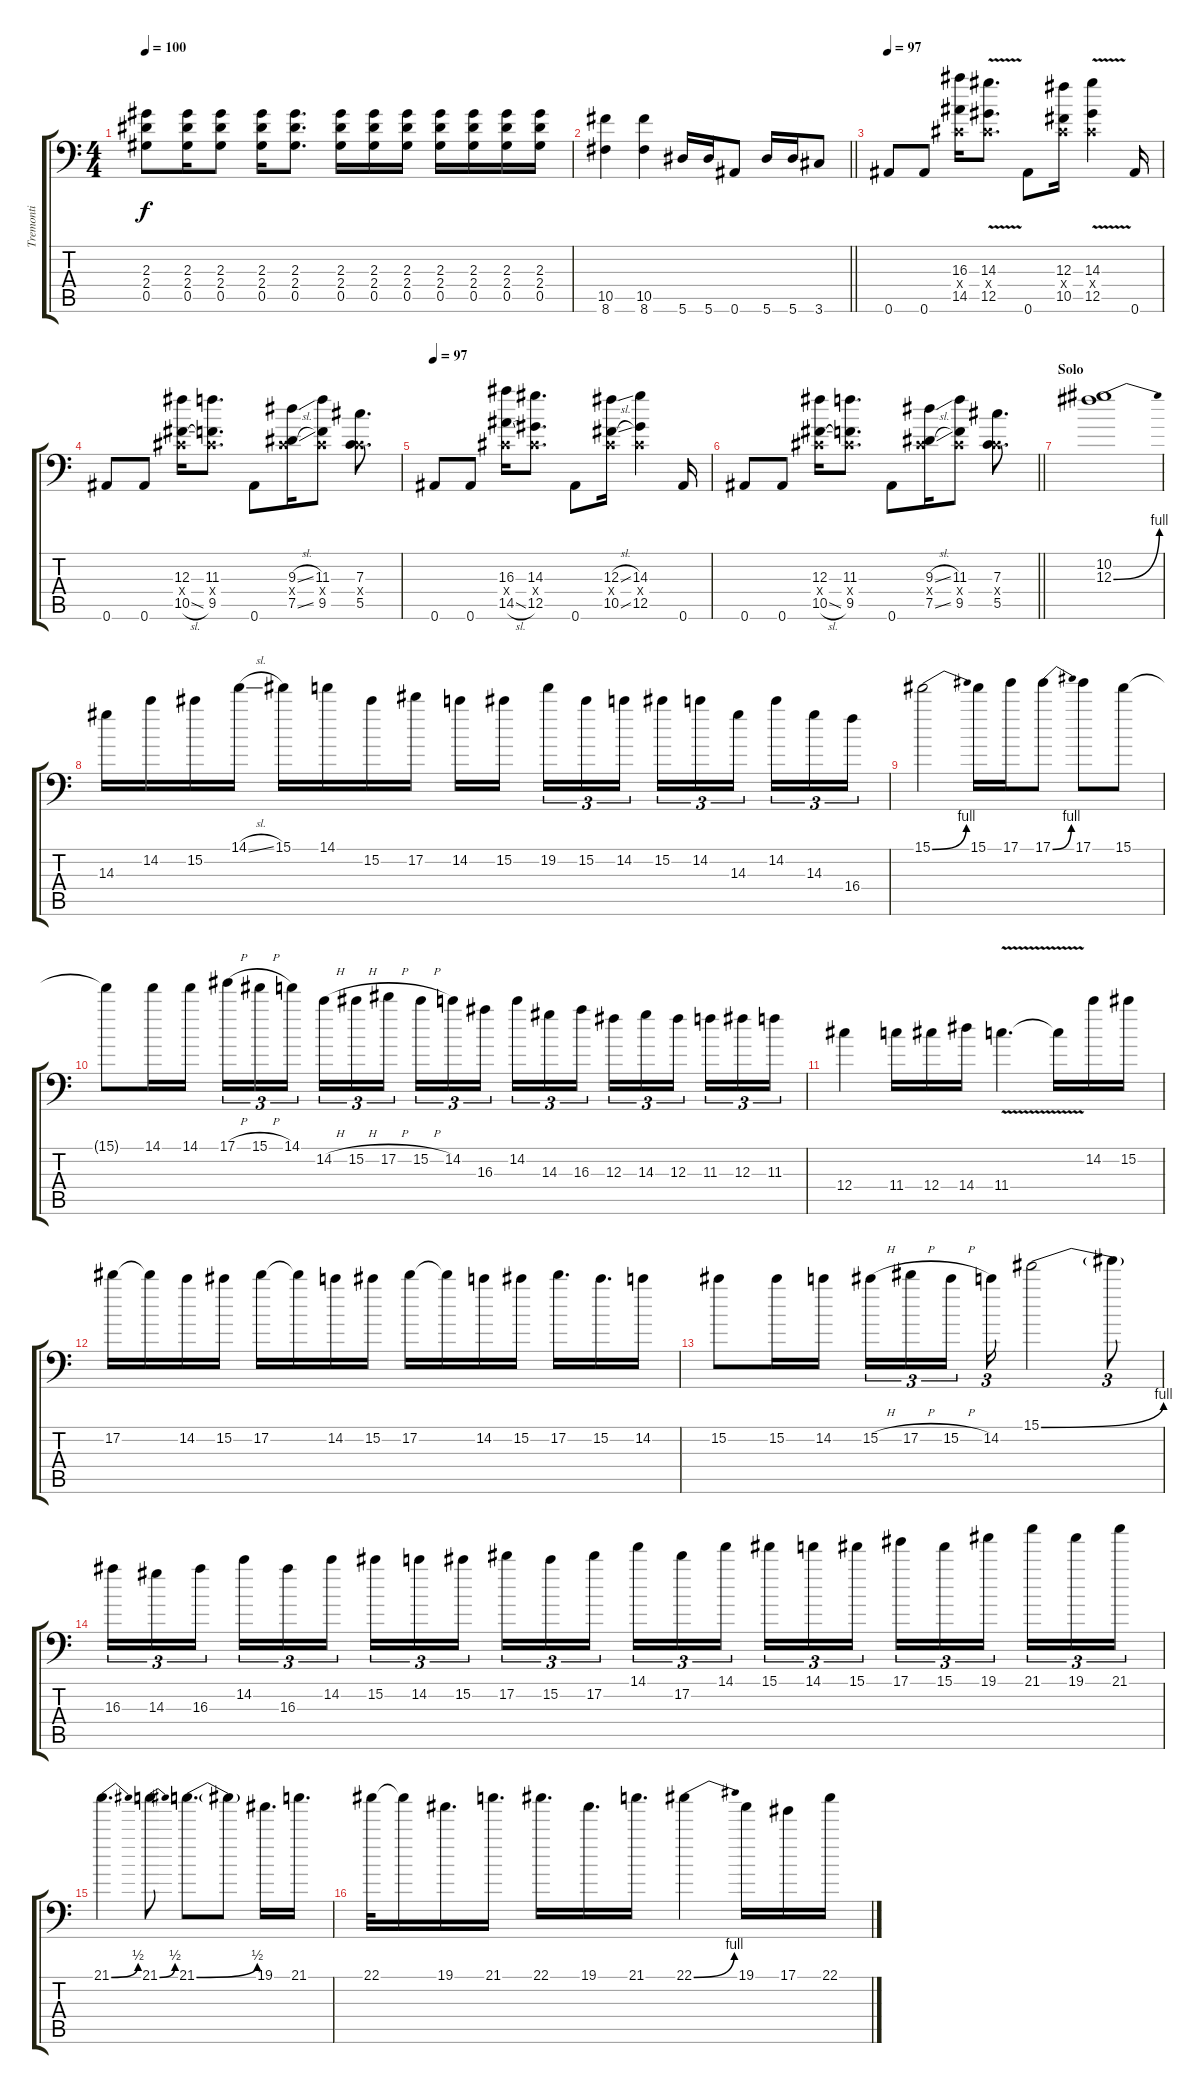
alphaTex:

\track ("Tremonti" "Tremonti") {instrument distortionguitar}
\staff {score tabs}
\tuning (Eb4 Bb3 Gb3 Db3 Ab2 Bb1) {hide}
\ts (4 4)
\tempo 100
\clef f4
\ks c
(2.3 2.4 0.5).8{dy f} (2.3 2.4 0.5).16 (2.3 2.4 0.5).8 (2.3 2.4 0.5).16 (2.3 2.4 0.5).8{d} (2.3 2.4 0.5).16 (2.3 2.4 0.5).16 (2.3 2.4 0.5).16 (2.3 2.4 0.5).16 (2.3 2.4 0.5).16 (2.3 2.4 0.5).16 (2.3 2.4 0.5).16 |
\barLineRight lightlight
(10.5 8.6).4 (10.5 8.6).4 5.6.16 5.6.16 0.6.8 5.6.16 5.6.16 3.6.8 |
\section ("" "")
\tempo 97
0.6.8 0.6.8 (16.3 0.4{x} 14.5).16 (14.3 0.4{x} 12.5{v}).8{d} 0.6.8 (12.3 0.4{x} 10.5).16 (14.3{v} 0.4{x} 12.5).4 0.6.16 |
0.6.8 0.6.8 (12.3 0.4{x} 10.5{sl}).16 (11.3 0.4{x} 9.5).8{d} 0.6.8 (9.3{sl} 0.4{x} 7.5{sl}).16 (11.3 0.4{x} 9.5).8 (7.3 0.4{x} 5.5).8{d} |
\tempo 97
0.6.8 0.6.8 (16.3 0.4{x} 14.5{sl}).16 (14.3 0.4{x} 12.5).8{d} 0.6.8 (12.3{sl} 0.4{x} 10.5{sl}).16 (14.3 0.4{x} 12.5).4 0.6.16 |
\barLineRight lightlight
0.6.8 0.6.8 (12.3 0.4{x} 10.5{sl}).16 (11.3 0.4{x} 9.5).8{d} 0.6.8 (9.3{sl} 0.4{x} 7.5{sl}).16 (11.3 0.4{x} 9.5).8 (7.3 0.4{x} 5.5).8{d} |
\section ("" "Solo")
(10.2 12.3{be (bend 0 0 60 4)}).1 |
14.3.16 14.2.16 15.2.16 14.1{sl}.16 15.1.16 14.1.16 15.2.16 17.2.16 14.2.16 15.2.16{beam splitsecondary} 19.2.16{tu (3 2)} 15.2.16{tu (3 2)} 14.2.16{tu (3 2)} 15.2.16{tu (3 2)} 14.2.16{tu (3 2)} 14.3.16{tu (3 2) beam splitsecondary} 14.2.16{tu (3 2)} 14.3.16{tu (3 2)} 16.4.16{tu (3 2)} |
15.1{be (bend 0 0 60 4)}.2 15.1.16 17.1.16 17.1{be (bend 0 0 60 4)}.8 17.1.8 15.1.8 |
15.1{t}.8 14.1.16 14.1.16 17.1{h}.16{tu (3 2)} 15.1{h}.16{tu (3 2)} 14.1.16{tu (3 2) beam splitsecondary} 14.2{h}.16{tu (3 2)} 15.2{h}.16{tu (3 2)} 17.2{h}.16{tu (3 2)} 15.2{h}.16{tu (3 2)} 14.2.16{tu (3 2)} 16.3.16{tu (3 2) beam splitsecondary} 14.2.16{tu (3 2)} 14.3.16{tu (3 2)} 16.3.16{tu (3 2)} 12.3.16{tu (3 2)} 14.3.16{tu (3 2)} 12.3.16{tu (3 2) beam splitsecondary} 11.3.16{tu (3 2)} 12.3.16{tu (3 2)} 11.3.16{tu (3 2)} |
12.4.4 11.4.16 12.4.16 14.4.16 11.4{v}.4{d} 11.4{t}.16 14.2.16 15.2.16 |
17.2.16 17.2{t}.16 14.2.16 15.2.16 17.2.16 17.2{t}.16 14.2.16 15.2.16 17.2.16 17.2{t}.16 14.2.16 15.2.16 17.2.16{d} 15.2.16{d} 14.2.16 |
15.2.8 15.2.16 14.2.16 15.2{h}.16{tu (3 2)} 17.2{h}.16{tu (3 2)} 15.2{h}.16{tu (3 2) beam splitsecondary} 14.2.16{tu (3 2)} 15.1{be (bend 0 0 60 4)}.2 15.1{t}.8{tu (3 2)} |
16.3.16{tu (3 2)} 14.3.16{tu (3 2)} 16.3.16{tu (3 2) beam splitsecondary} 14.2.16{tu (3 2)} 16.3.16{tu (3 2)} 14.2.16{tu (3 2)} 15.2.16{tu (3 2)} 14.2.16{tu (3 2)} 15.2.16{tu (3 2) beam splitsecondary} 17.2.16{tu (3 2)} 15.2.16{tu (3 2)} 17.2.16{tu (3 2)} 14.1.16{tu (3 2)} 17.2.16{tu (3 2)} 14.1.16{tu (3 2) beam splitsecondary} 15.1.16{tu (3 2)} 14.1.16{tu (3 2)} 15.1.16{tu (3 2)} 17.1.16{tu (3 2)} 15.1.16{tu (3 2)} 19.1.16{tu (3 2) beam splitsecondary} 21.1.16{tu (3 2)} 19.1.16{tu (3 2)} 21.1.16{tu (3 2)} |
21.1{be (bend 0 0 60 2)}.4{d} 21.1{be (bend 0 0 60 2)}.8 21.1{be (bend 0 0 60 2)}.8{d} 21.1{t}.8 19.1.16{d} 21.1.16{d} |
22.1.32 22.1{t}.16 19.1.16{d} 21.1.16{d} 22.1.16{d} 19.1.16{d} 21.1.16{d} 22.1{be (bend 0 0 60 4)}.4 19.1.16 17.1.16 22.1.16
